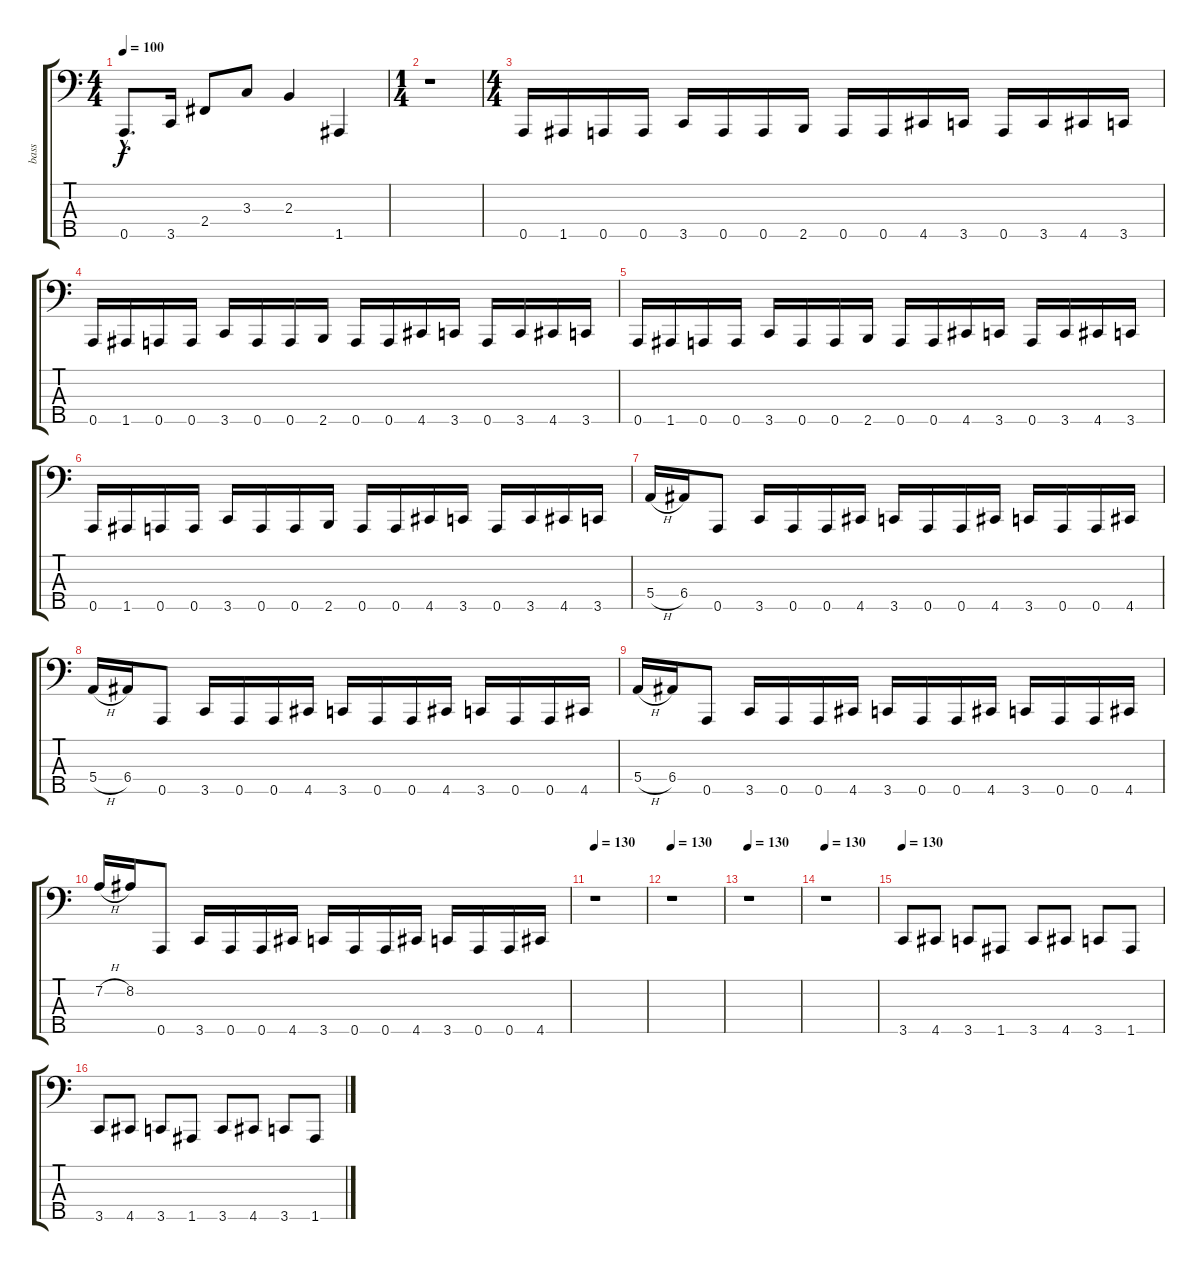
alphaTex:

\track ("bass" "bass") {instrument electricbassfinger}
\staff {score tabs}
\tuning (G2 D2 A1 E1 A0) {hide}
\ts (4 4)
\tempo 100
\clef f4
\ks c
0.5{hac}.8{d dy f} 3.5.16 2.4.8 3.3.8 2.3.4 1.5.4 |
\ts (1 4)
r.1 |
\ts (4 4)
0.5.16{instrument electricbassfinger} 1.5.16 0.5.16 0.5.16 3.5.16 0.5.16 0.5.16 2.5.16 0.5.16 0.5.16 4.5.16 3.5.16 0.5.16 3.5.16 4.5.16 3.5.16 |
0.5.16{instrument electricbassfinger} 1.5.16 0.5.16 0.5.16 3.5.16 0.5.16 0.5.16 2.5.16 0.5.16 0.5.16 4.5.16 3.5.16 0.5.16 3.5.16 4.5.16 3.5.16 |
0.5.16{instrument electricbassfinger} 1.5.16 0.5.16 0.5.16 3.5.16 0.5.16 0.5.16 2.5.16 0.5.16 0.5.16 4.5.16 3.5.16 0.5.16 3.5.16 4.5.16 3.5.16 |
0.5.16{instrument electricbassfinger} 1.5.16 0.5.16 0.5.16 3.5.16 0.5.16 0.5.16 2.5.16 0.5.16 0.5.16 4.5.16 3.5.16 0.5.16 3.5.16 4.5.16 3.5.16 |
5.4{h}.16 6.4.16 0.5.8 3.5.16 0.5.16 0.5.16 4.5.16 3.5.16 0.5.16 0.5.16 4.5.16 3.5.16 0.5.16 0.5.16 4.5.16 |
5.4{h}.16 6.4.16 0.5.8 3.5.16 0.5.16 0.5.16 4.5.16 3.5.16 0.5.16 0.5.16 4.5.16 3.5.16 0.5.16 0.5.16 4.5.16 |
5.4{h}.16 6.4.16 0.5.8 3.5.16 0.5.16 0.5.16 4.5.16 3.5.16 0.5.16 0.5.16 4.5.16 3.5.16 0.5.16 0.5.16 4.5.16 |
7.2{h}.16 8.2.16 0.5.8 3.5.16 0.5.16 0.5.16 4.5.16 3.5.16 0.5.16 0.5.16 4.5.16 3.5.16 0.5.16 0.5.16 4.5.16 |
\tempo 130
r.1 |
\tempo 130
r.1 |
\tempo 130
r.1 |
\tempo 130
r.1 |
\tempo 130
3.5.8 4.5.8 3.5.8 1.5.8 3.5.8 4.5.8 3.5.8 1.5.8 |
3.5.8 4.5.8 3.5.8 1.5.8 3.5.8 4.5.8 3.5.8 1.5.8
